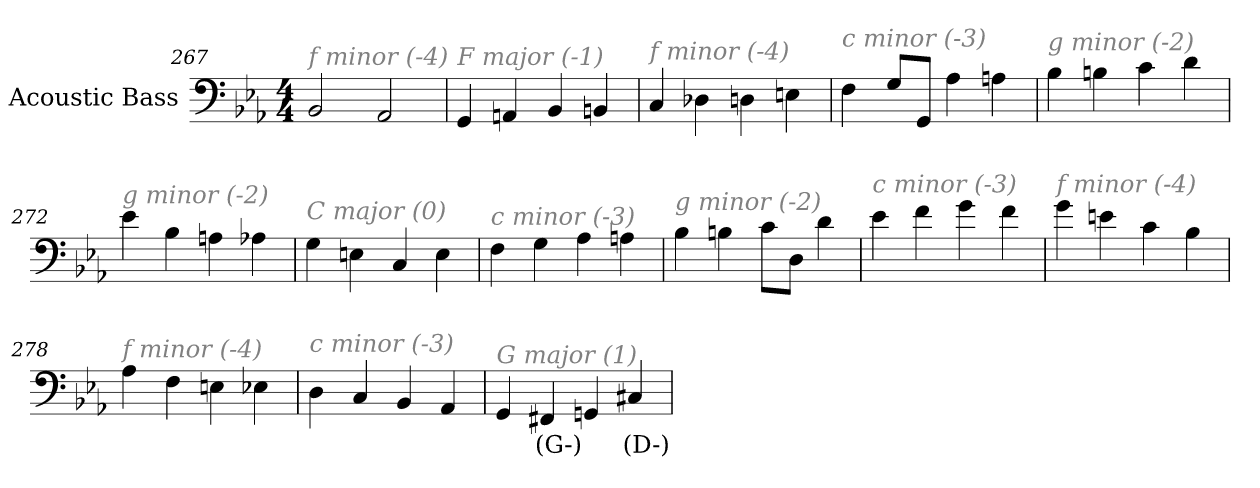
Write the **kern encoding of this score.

**kern	**text
*part1	*part1
*staff1	*staff1
*I"Acoustic Bass	*
*clefF4	*
*ITrd7c12	*
*k[b-e-a-]	*
*E-:	*
*M4/4	*
=267	=267
!LO:TX:i:color=#808080:t=f minor (-4)	!
2BBB-	.
2AAA-	.
=268	=268
!LO:TX:i:color=#808080:t=F major (-1)	!
4GGG	.
4AAAn	.
4BBB-	.
4BBBn	.
=269	=269
!LO:TX:i:color=#808080:t=f minor (-4)	!
4CC	.
4DD-X	.
4DDn	.
4EEn	.
=270	=270
!LO:TX:i:color=#808080:t=c minor (-3)	!
4FF	.
8GGL	.
8GGGJ	.
4AA-	.
4AAn	.
=271	=271
!LO:TX:i:color=#808080:t=g minor (-2)	!
4BB-	.
4BBn	.
4C	.
4D	.
=272	=272
!LO:TX:i:color=#808080:t=g minor (-2)	!
4E-	.
4BB-	.
4AAn	.
4AA-X	.
=273	=273
!LO:TX:i:color=#808080:t=C major (0)	!
4GG	.
4EEn	.
4CC	.
4EE	.
=274	=274
!LO:TX:i:color=#808080:t=c minor (-3)	!
4FF	.
4GG	.
4AA-	.
4AAn	.
=275	=275
!LO:TX:i:color=#808080:t=g minor (-2)	!
4BB-	.
4BBn	.
8CL	.
8DDJ	.
4D	.
=276	=276
!LO:TX:i:color=#808080:t=c minor (-3)	!
4E-	.
4F	.
4G	.
4F	.
=277	=277
!LO:TX:i:color=#808080:t=f minor (-4)	!
4G	.
4En	.
4C	.
4BB-	.
=278	=278
!LO:TX:i:color=#808080:t=f minor (-4)	!
4AA-	.
4FF	.
4EEn	.
4EE-X	.
=279	=279
!LO:TX:i:color=#808080:t=c minor (-3)	!
4DD	.
4CC	.
4BBB-	.
4AAA-	.
=280	=280
!LO:TX:i:color=#808080:t=G major (1)	!
4GGG	.
4FFF#Xi	(G-)
4GGGn	.
4CC#Xi	(D-)
=	=
*-	*-
